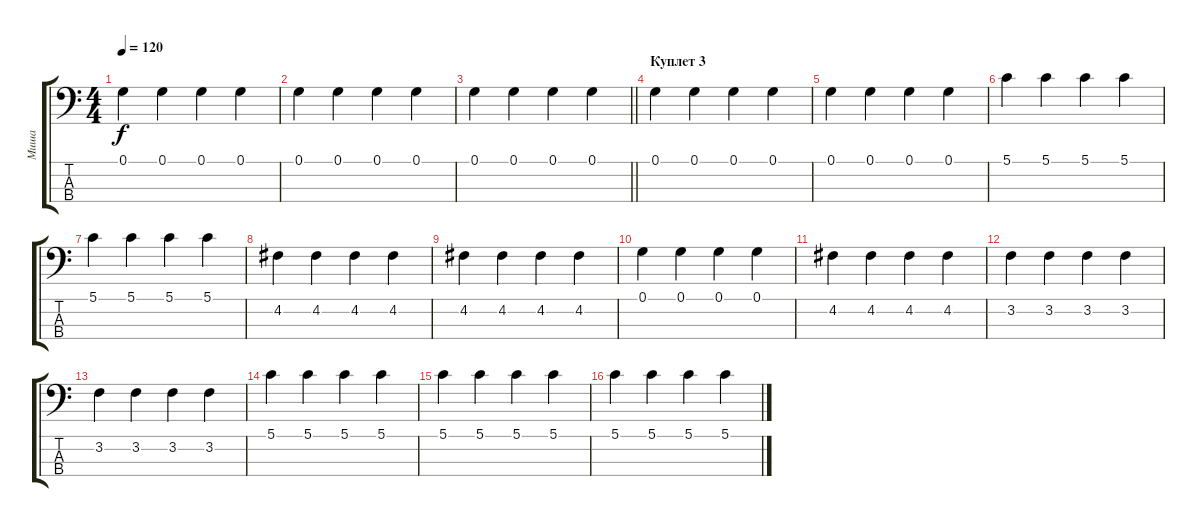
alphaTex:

\track ("Миша" "Миша") {instrument electricbassfinger}
\staff {score tabs}
\tuning (G2 D2 A1 E1) {hide}
\ts (4 4)
\tempo 120
\clef f4
\ks c
0.1.4{dy f} 0.1.4 0.1.4 0.1.4 |
0.1.4 0.1.4 0.1.4 0.1.4 |
\barLineRight lightlight
0.1.4 0.1.4 0.1.4 0.1.4 |
\section ("" "Куплет 3")
0.1.4 0.1.4 0.1.4 0.1.4 |
0.1.4 0.1.4 0.1.4 0.1.4 |
5.1.4 5.1.4 5.1.4 5.1.4 |
5.1.4 5.1.4 5.1.4 5.1.4 |
4.2.4 4.2.4 4.2.4 4.2.4 |
4.2.4 4.2.4 4.2.4 4.2.4 |
0.1.4 0.1.4 0.1.4 0.1.4 |
4.2.4 4.2.4 4.2.4 4.2.4 |
3.2.4 3.2.4 3.2.4 3.2.4 |
3.2.4 3.2.4 3.2.4 3.2.4 |
5.1.4 5.1.4 5.1.4 5.1.4 |
5.1.4 5.1.4 5.1.4 5.1.4 |
5.1.4 5.1.4 5.1.4 5.1.4
